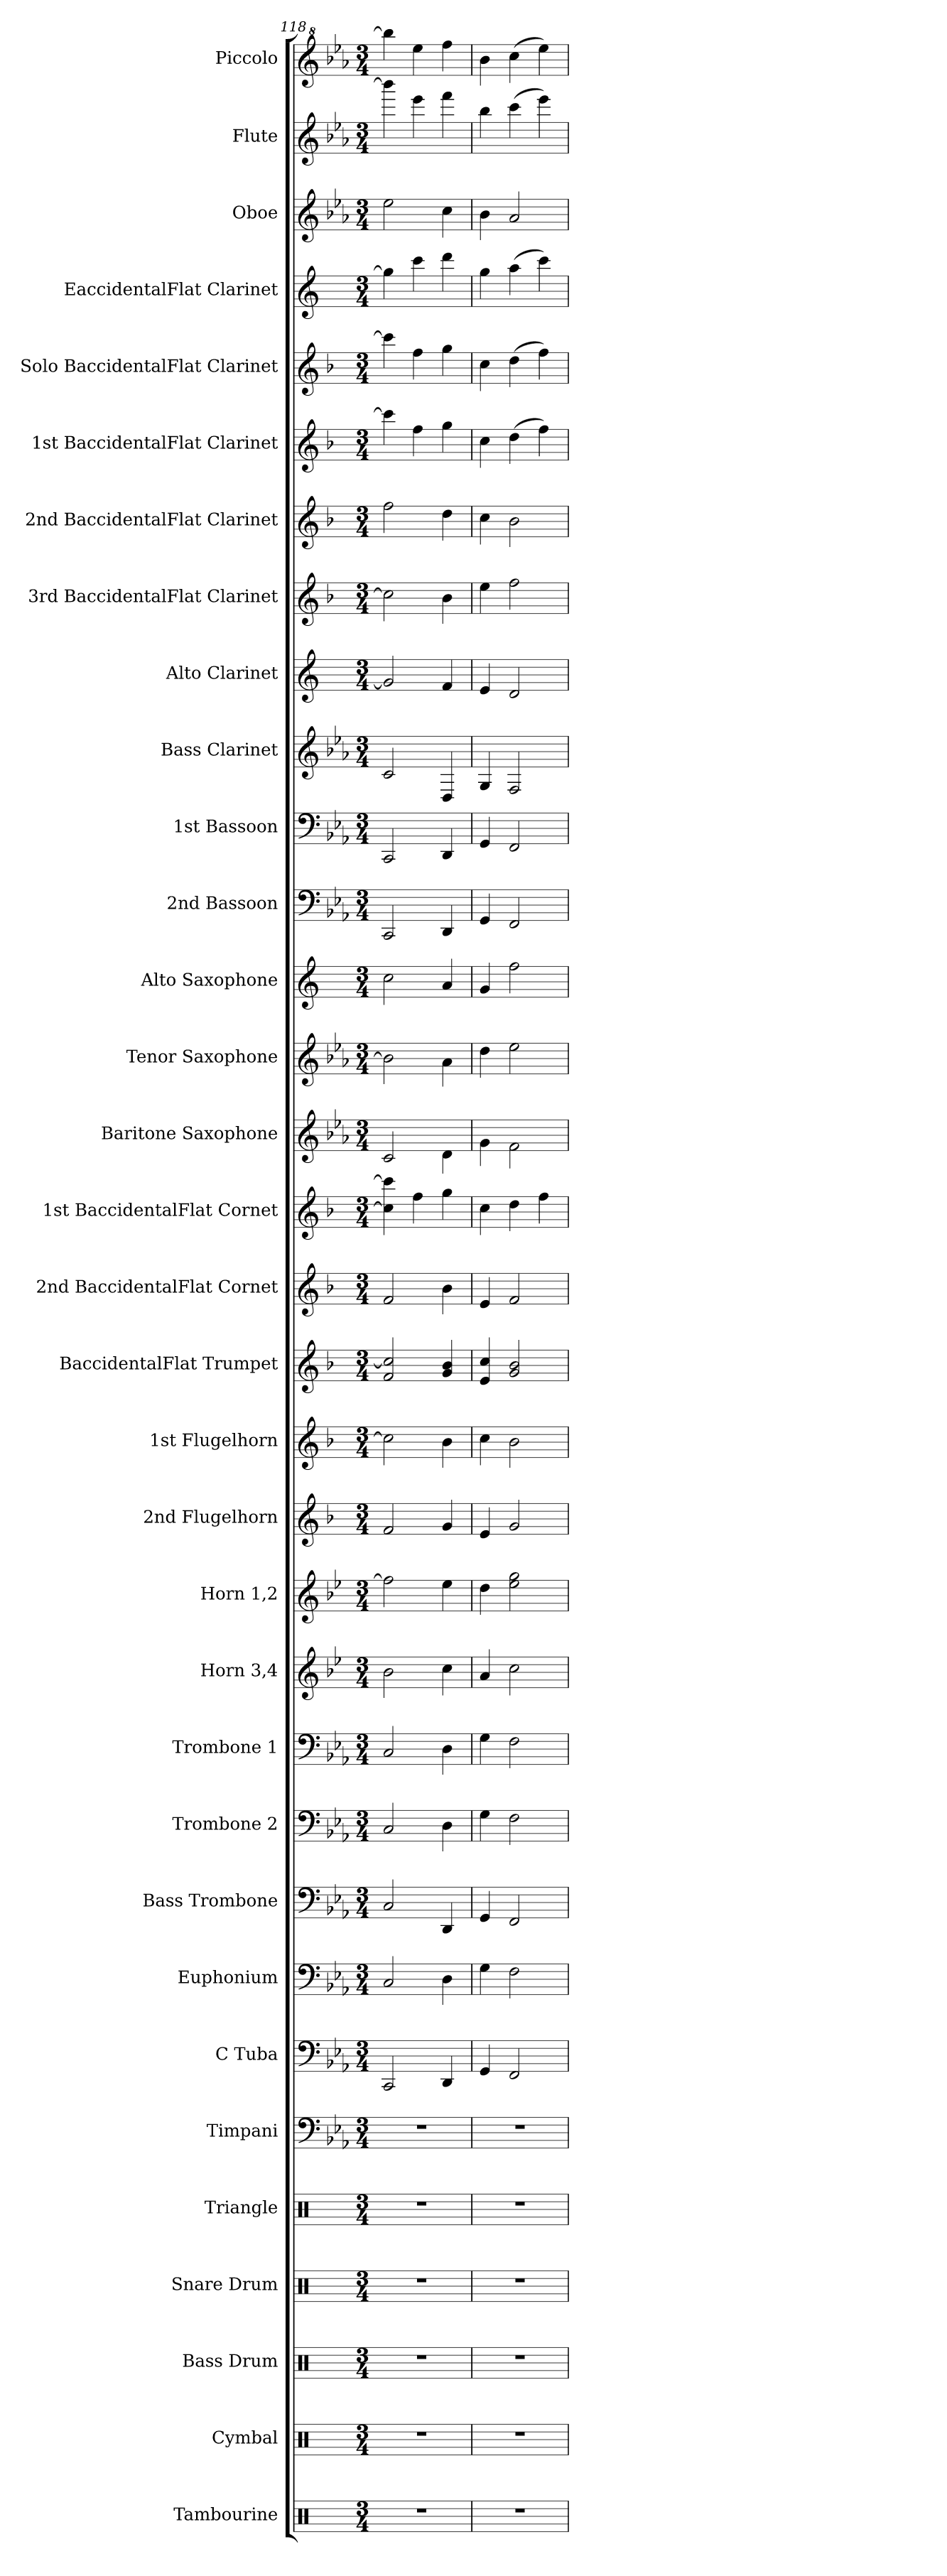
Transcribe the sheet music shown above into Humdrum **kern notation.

**kern	**kern	**kern	**kern	**kern	**kern	**kern	**kern	**kern	**kern	**kern	**kern	**kern	**kern	**kern	**kern	**kern	**kern	**kern	**kern	**kern	**kern	**kern	**kern	**kern	**kern	**kern	**kern	**kern	**kern	**kern	**kern	**kern
*part33	*part32	*part31	*part30	*part29	*part28	*part27	*part26	*part25	*part24	*part23	*part22	*part21	*part20	*part19	*part18	*part17	*part16	*part15	*part14	*part13	*part12	*part11	*part10	*part9	*part8	*part7	*part6	*part5	*part4	*part3	*part2	*part1
*staff33	*staff32	*staff31	*staff30	*staff29	*staff28	*staff27	*staff26	*staff25	*staff24	*staff23	*staff22	*staff21	*staff20	*staff19	*staff18	*staff17	*staff16	*staff15	*staff14	*staff13	*staff12	*staff11	*staff10	*staff9	*staff8	*staff7	*staff6	*staff5	*staff4	*staff3	*staff2	*staff1
*I"Tambourine	*I"Cymbal	*I"Bass Drum	*I"Snare Drum	*I"Triangle	*I"Timpani	*I"C Tuba	*I"Euphonium	*I"Bass Trombone	*I"Trombone 2	*I"Trombone 1	*I"Horn 3,4	*I"Horn 1,2	*I"2nd Flugelhorn	*I"1st Flugelhorn	*I"BaccidentalFlat Trumpet	*I"2nd BaccidentalFlat Cornet	*I"1st BaccidentalFlat Cornet	*I"Baritone Saxophone	*I"Tenor Saxophone	*I"Alto Saxophone	*I"2nd Bassoon	*I"1st Bassoon	*I"Bass Clarinet	*I"Alto Clarinet	*I"3rd BaccidentalFlat Clarinet	*I"2nd BaccidentalFlat Clarinet	*I"1st BaccidentalFlat Clarinet	*I"Solo BaccidentalFlat Clarinet	*I"EaccidentalFlat Clarinet	*I"Oboe	*I"Flute	*I"Piccolo
*I'Tamb.	*I'Cym.	*I'B. Dr.	*I'Sn. Dr.	*I'Trgl.	*I'Timp.	*I'C Tu.	*I'Eu.	*I'B. Trb.	*I'Trb. 2	*I'Trb. 1	*I'Hn. 3,4	*I'Hn. 1,2	*I'2nd Flghn.	*I'1st Flghn.	*I'BaccidentalFlat Tpt.	*I'2nd BaccidentalFlat Cnt.	*I'1st BaccidentalFlat Cnt.	*I'Bar. Sax.	*I'T. Sax.	*I'A. Sax.	*I'2nd Bsn.	*I'1st Bsn.	*I'B. Cl.	*I'A. Cl.	*I'3rd BaccidentalFlat Cl.	*I'2nd BaccidentalFlat Cl.	*I'1st BaccidentalFlat Cl.	*I'Solo BaccidentalFlat Cl.	*I'EaccidentalFlat Cl.	*I'Ob.	*I'Fl.	*I'Picc.
*clefX	*clefX	*clefX	*clefX	*clefX	*clefF4	*clefF4	*clefF4	*clefF4	*clefF4	*clefF4	*clefG2	*clefG2	*clefG2	*clefG2	*clefG2	*clefG2	*clefG2	*clefG2	*clefG2	*clefG2	*clefF4	*clefF4	*clefG2	*clefG2	*clefG2	*clefG2	*clefG2	*clefG2	*clefG2	*clefG2	*clefG2	*clefG^2
*	*	*	*	*	*	*	*	*	*	*	*ITrd4c7	*ITrd4c7	*ITrd1c2	*ITrd1c2	*ITrd1c2	*ITrd1c2	*ITrd1c2	*ITrd12c21	*ITrd8c14	*ITrd5c9	*	*	*ITrd8c14	*ITrd5c9	*ITrd1c2	*ITrd1c2	*ITrd1c2	*ITrd1c2	*ITrd-2c-3	*	*	*ITrd-7c-12
*k[]	*k[]	*k[]	*k[]	*k[]	*k[b-e-a-]	*k[b-e-a-]	*k[b-e-a-]	*k[b-e-a-]	*k[b-e-a-]	*k[b-e-a-]	*k[b-e-a-]	*k[b-e-a-]	*k[b-e-a-]	*k[b-e-a-]	*k[b-e-a-]	*k[b-e-a-]	*k[b-e-a-]	*k[b-e-a-]	*k[b-e-a-]	*k[b-e-a-]	*k[b-e-a-]	*k[b-e-a-]	*k[b-e-a-]	*k[b-e-a-]	*k[b-e-a-]	*k[b-e-a-]	*k[b-e-a-]	*k[b-e-a-]	*k[b-e-a-]	*k[b-e-a-]	*k[b-e-a-]	*k[b-e-a-]
*M3/4	*M3/4	*M3/4	*M3/4	*M3/4	*M3/4	*M3/4	*M3/4	*M3/4	*M3/4	*M3/4	*M3/4	*M3/4	*M3/4	*M3/4	*M3/4	*M3/4	*M3/4	*M3/4	*M3/4	*M3/4	*M3/4	*M3/4	*M3/4	*M3/4	*M3/4	*M3/4	*M3/4	*M3/4	*M3/4	*M3/4	*M3/4	*M3/4
=118	=118	=118	=118	=118	=118	=118	=118	=118	=118	=118	=118	=118	=118	=118	=118	=118	=118	=118	=118	=118	=118	=118	=118	=118	=118	=118	=118	=118	=118	=118	=118	=118
2.r	2.r	2.r	2.r	2.r	2.r	2CC/	2C/	2C/	2C/	2C/	2e-\	2b-\]	2e-/	2b-\]	2e-/ 2b-/]	2e-/	4b-\] 4bb-\]	2C/	2B-\]	2e-\	2CC/	2CC/	2C/	2B-/]	2b-\]	2ee-\	4bb-\]	4bb-\]	4bb-\]	2ee-\	4bbb-\]	4bbbb-\]
.	.	.	.	.	.	.	.	.	.	.	.	.	.	.	.	.	4ee-\	.	.	.	.	.	.	.	.	.	4ee-\	4ee-\	4eee-\	.	4eee-\	4eeee-\
.	.	.	.	.	.	4DD/	4D\	4DD/	4D\	4D\	4f\	4a-\	4f/	4a-\	4f/ 4a-/	4a-\	4ff\	4D\	4A-\	4c/	4DD/	4DD/	4DD/	4A-/	4a-\	4cc\	4ff\	4ff\	4fff\	4cc\	4fff\	4ffff\
=119	=119	=119	=119	=119	=119	=119	=119	=119	=119	=119	=119	=119	=119	=119	=119	=119	=119	=119	=119	=119	=119	=119	=119	=119	=119	=119	=119	=119	=119	=119	=119	=119
2.r	2.r	2.r	2.r	2.r	2.r	4GG/	4G\	4GG/	4G\	4G\	4d/	4g\	4d/	4b-\	4d/ 4b-/	4d/	4b-\	4G\	4d\	4B-/	4GG/	4GG/	4GG/	4G/	4dd\	4b-\	4b-\	4b-\	4bb-\	4b-\	4bb-\	4bbb-\
.	.	.	.	.	.	2FF/	2F\	2FF/	2F\	2F\	2f\	2a-\ 2cc\	2f/	2a-\	2f/ 2a-/	2e-/	4cc\	2F\	2e-\	2a-\	2FF/	2FF/	2FF/	2F/	2ee-\	2a-\	(4cc\	(4cc\	(4ccc\	2a-/	(4ccc\	(4cccc\
.	.	.	.	.	.	.	.	.	.	.	.	.	.	.	.	.	4ee-\	.	.	.	.	.	.	.	.	.	4ee-\)	4ee-\)	4eee-\)	.	4eee-\)	4eeee-\)
=	=	=	=	=	=	=	=	=	=	=	=	=	=	=	=	=	=	=	=	=	=	=	=	=	=	=	=	=	=	=	=	=
*-	*-	*-	*-	*-	*-	*-	*-	*-	*-	*-	*-	*-	*-	*-	*-	*-	*-	*-	*-	*-	*-	*-	*-	*-	*-	*-	*-	*-	*-	*-	*-	*-
